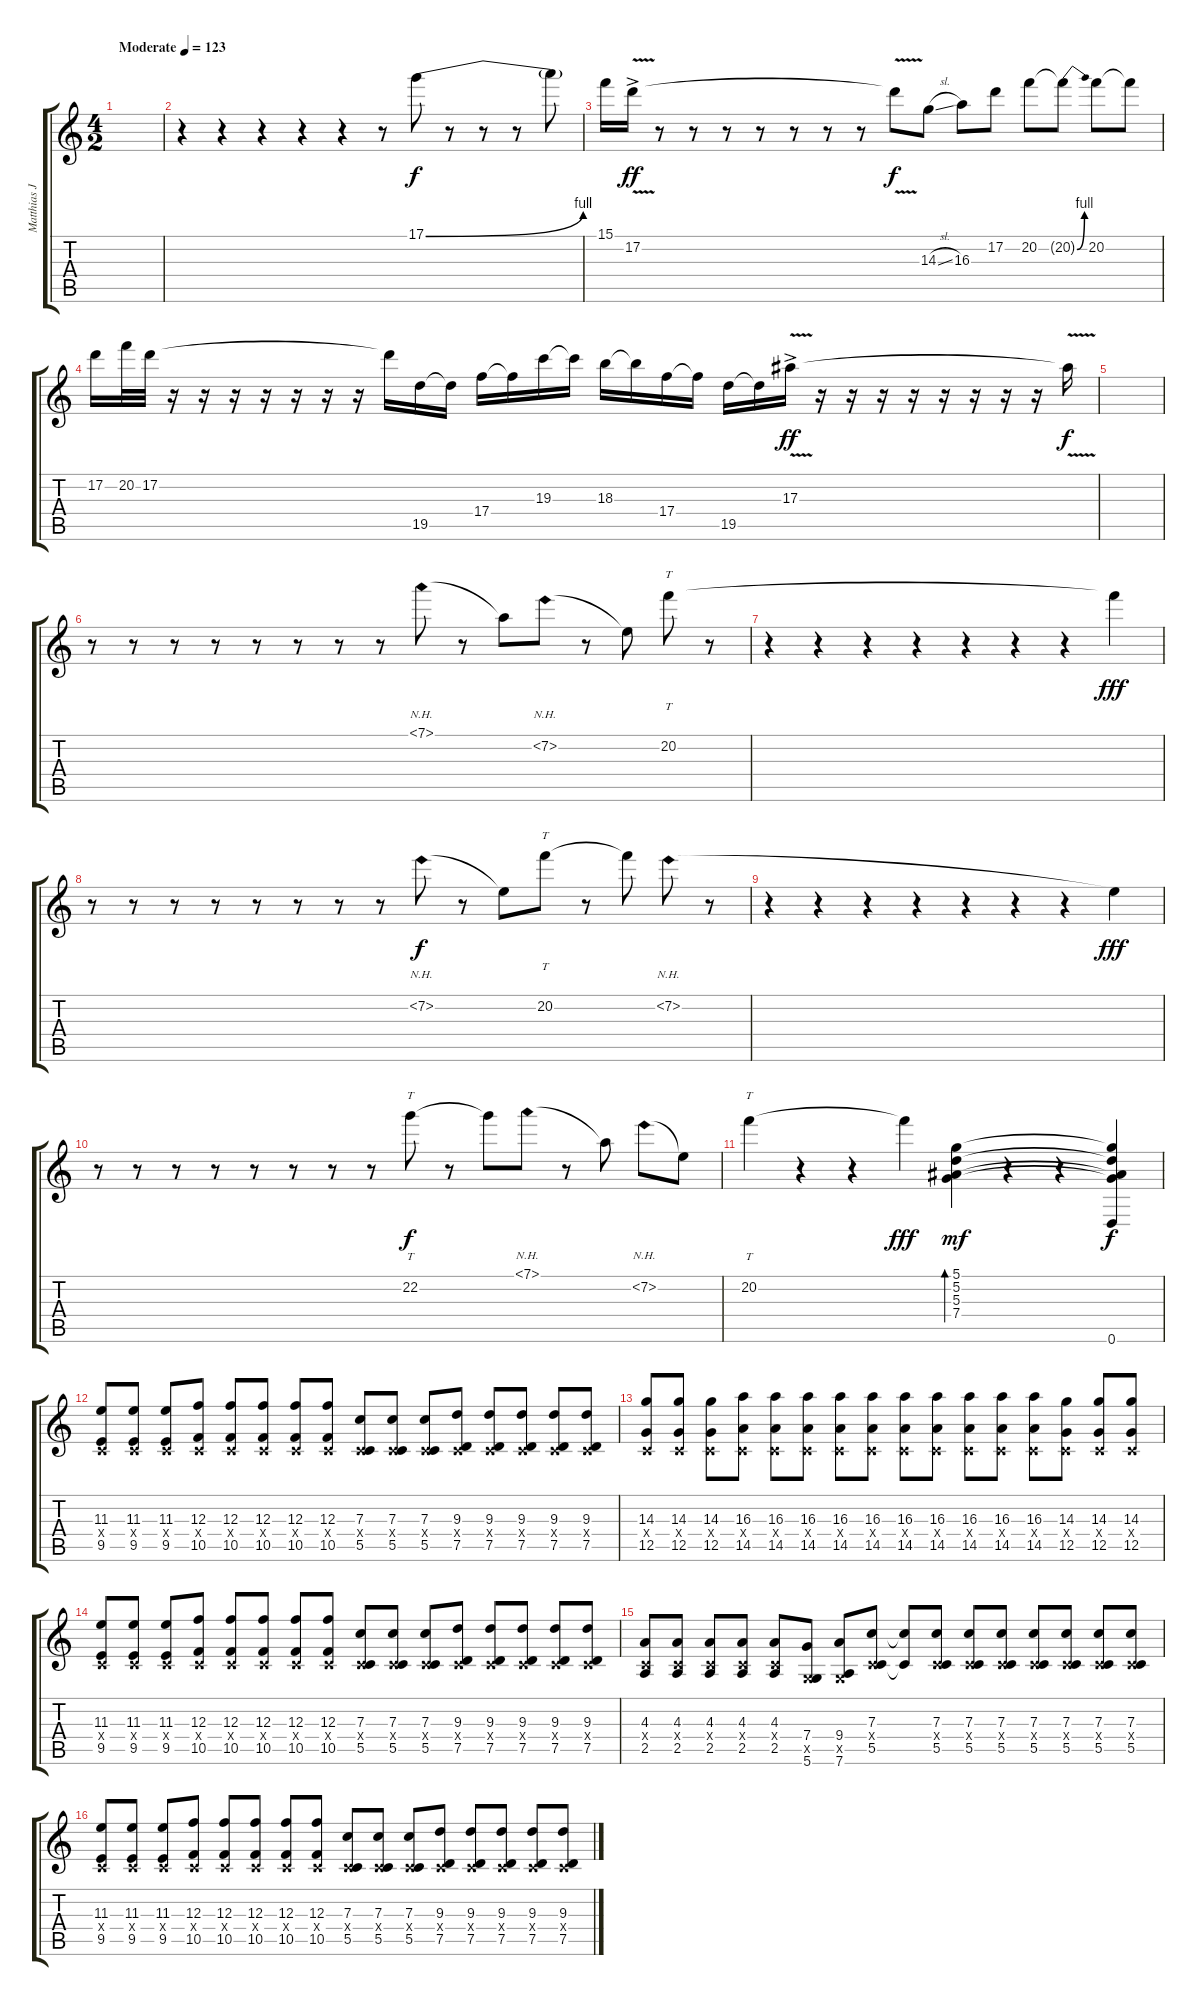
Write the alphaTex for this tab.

\track ("Matthias Jabs" "Matthias J") {instrument distortionguitar}
\staff {score tabs}
\tuning (D4 A3 F3 C3 G2 D2) {hide}
\ts (4 2)
\tempo (123 "Moderate")
\clef g2
\ks c
|
r.4 r.4 r.4 r.4 r.4 r.8 17.1{be (bend 0 0 60 4)}.8 r.8 r.8 r.8 17.1{t}.8 |
15.1.16 17.2{v ac}.16{dy ff} r.8 r.8 r.8 r.8 r.8 r.8 r.8 17.2{t}.8{dy f} 14.3{sl}.8 16.3.8 17.2.8 20.2.8 20.2{be (bend 0 0 60 4) t}.8 20.2.8 20.2{t}.8 |
17.2.16 20.2.32 17.2.32 r.16 r.16 r.16 r.16 r.16 r.16 r.16 17.2{t}.16 19.5.16 19.5{t}.16 17.4.16 17.4{t}.16 19.3.16 19.3{t}.16 18.3.16 18.3{t}.16 17.4.16 17.4{t}.16 19.5.16 19.5{t}.16 17.3{v ac}.16{dy ff} r.16 r.16 r.16 r.16 r.16 r.16 r.16 r.16 17.3{t}.16{dy f} |
|
r.8 r.8 r.8 r.8 r.8 r.8 r.8 r.8 7.1{nh}.8 r.8 7.1{t}.8 7.2{nh}.8 r.8 7.2{t}.8 20.2.8{tt} r.8 |
r.4 r.4 r.4 r.4 r.4 r.4 r.4 20.2{t}.4{dy fff} |
r.8 r.8 r.8 r.8 r.8 r.8 r.8 r.8 7.2{nh}.8{dy f} r.8 7.2{t}.8 20.2.8{tt} r.8 20.2{t}.8 7.2{nh}.8 r.8 |
r.4 r.4 r.4 r.4 r.4 r.4 r.4 7.2{t}.4{dy fff} |
r.8 r.8 r.8 r.8 r.8 r.8 r.8 r.8 22.2.8{tt dy f} r.8 22.2{t}.8 7.1{nh}.8 r.8 7.1{t}.8 7.2{nh}.8 7.2{t}.8 |
20.2.4{tt} r.4 r.4 20.2{t}.4{dy fff} (5.1 5.2 5.3 7.4).4{bd 240 dy mf volume 13 instrument overdrivenguitar} r.4 r.4 (5.1{t} 5.2{t} 5.3{t} 7.4{t} 0.6).4{dy f} |
(11.3 0.4{x} 9.5).8{volume 13 instrument distortionguitar} (11.3 0.4{x} 9.5).8 (11.3 0.4{x} 9.5).8 (12.3 0.4{x} 10.5).8 (12.3 0.4{x} 10.5).8 (12.3 0.4{x} 10.5).8 (12.3 0.4{x} 10.5).8 (12.3 0.4{x} 10.5).8 (7.3 0.4{x} 5.5).8 (7.3 0.4{x} 5.5).8 (7.3 0.4{x} 5.5).8 (9.3 0.4{x} 7.5).8 (9.3 0.4{x} 7.5).8 (9.3 0.4{x} 7.5).8 (9.3 0.4{x} 7.5).8 (9.3 0.4{x} 7.5).8 |
(14.3 0.4{x} 12.5).8 (14.3 0.4{x} 12.5).8 (14.3 0.4{x} 12.5).8 (16.3 0.4{x} 14.5).8 (16.3 0.4{x} 14.5).8 (16.3 0.4{x} 14.5).8 (16.3 0.4{x} 14.5).8 (16.3 0.4{x} 14.5).8 (16.3 0.4{x} 14.5).8 (16.3 0.4{x} 14.5).8 (16.3 0.4{x} 14.5).8 (16.3 0.4{x} 14.5).8 (16.3 0.4{x} 14.5).8 (14.3 0.4{x} 12.5).8 (14.3 0.4{x} 12.5).8 (14.3 0.4{x} 12.5).8 |
(11.3 0.4{x} 9.5).8 (11.3 0.4{x} 9.5).8 (11.3 0.4{x} 9.5).8 (12.3 0.4{x} 10.5).8 (12.3 0.4{x} 10.5).8 (12.3 0.4{x} 10.5).8 (12.3 0.4{x} 10.5).8 (12.3 0.4{x} 10.5).8 (7.3 0.4{x} 5.5).8 (7.3 0.4{x} 5.5).8 (7.3 0.4{x} 5.5).8 (9.3 0.4{x} 7.5).8 (9.3 0.4{x} 7.5).8 (9.3 0.4{x} 7.5).8 (9.3 0.4{x} 7.5).8 (9.3 0.4{x} 7.5).8 |
(4.3 0.4{x} 2.5).8 (4.3 0.4{x} 2.5).8 (4.3 0.4{x} 2.5).8 (4.3 0.4{x} 2.5).8 (4.3 0.4{x} 2.5).8 (7.4 0.5{x} 5.6).8 (9.4 0.5{x} 7.6).8 (7.3 0.4{x} 5.5).8 (7.3{t} 5.5{t}).8 (7.3 0.4{x} 5.5).8 (7.3 0.4{x} 5.5).8 (7.3 0.4{x} 5.5).8 (7.3 0.4{x} 5.5).8 (7.3 0.4{x} 5.5).8 (7.3 0.4{x} 5.5).8 (7.3 0.4{x} 5.5).8 |
(11.3 0.4{x} 9.5).8 (11.3 0.4{x} 9.5).8 (11.3 0.4{x} 9.5).8 (12.3 0.4{x} 10.5).8 (12.3 0.4{x} 10.5).8 (12.3 0.4{x} 10.5).8 (12.3 0.4{x} 10.5).8 (12.3 0.4{x} 10.5).8 (7.3 0.4{x} 5.5).8 (7.3 0.4{x} 5.5).8 (7.3 0.4{x} 5.5).8 (9.3 0.4{x} 7.5).8 (9.3 0.4{x} 7.5).8 (9.3 0.4{x} 7.5).8 (9.3 0.4{x} 7.5).8 (9.3 0.4{x} 7.5).8
